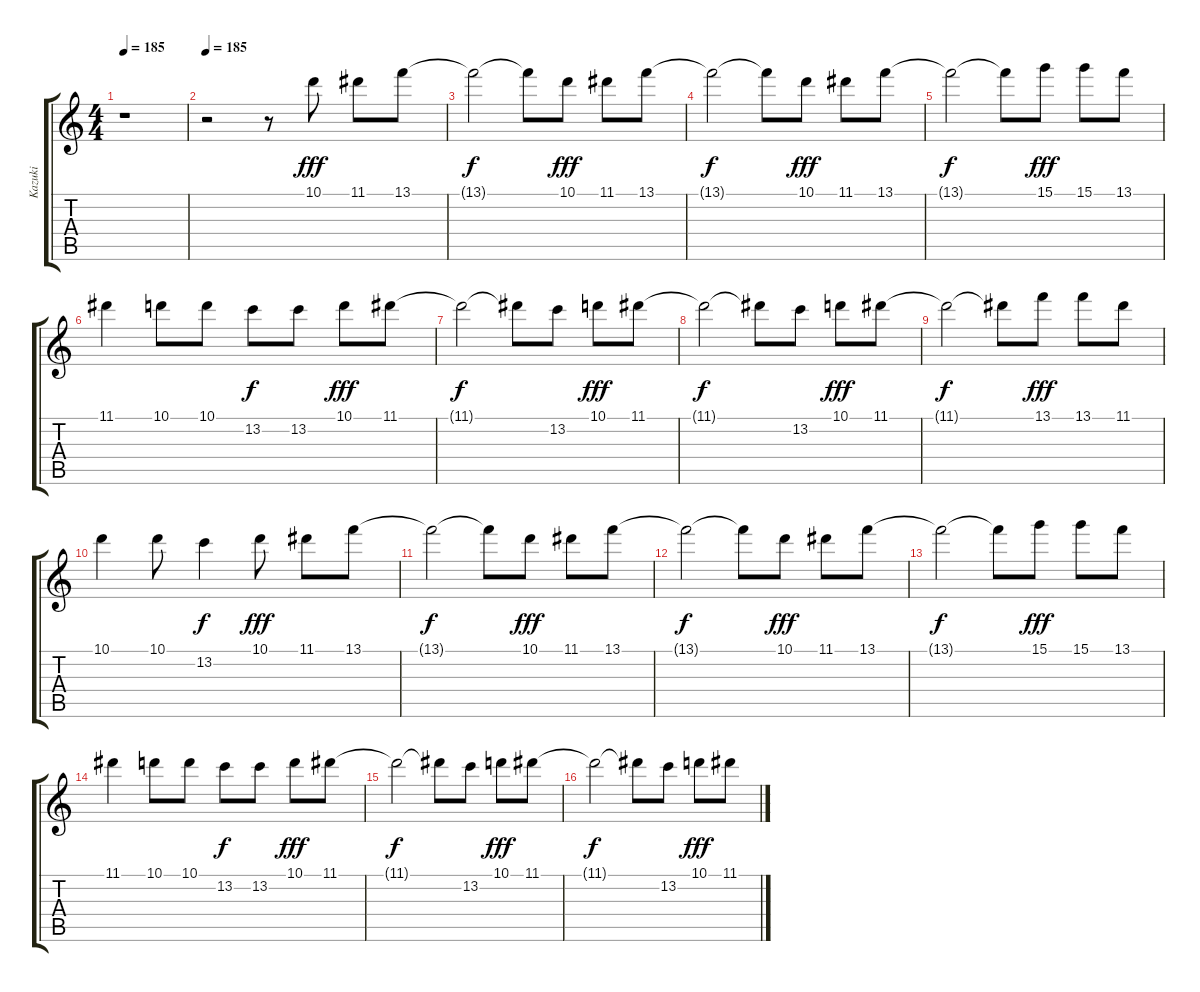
\track ("Kazuki" "Kazuki") {instrument overdrivenguitar}
\staff {score tabs}
\tuning (E4 B3 G3 D3 A2 E2) {hide}
\ts (4 4)
\tempo 185
\clef g2
\ks c
r.1{dy fff instrument overdrivenguitar} |
\tempo 185
r.2 r.8 10.1.8 11.1.8 13.1.8 |
13.1{t}.2{dy f} 13.1{t}.8 10.1.8{dy fff} 11.1.8 13.1.8 |
13.1{t}.2{dy f} 13.1{t}.8 10.1.8{dy fff} 11.1.8 13.1.8 |
13.1{t}.2{dy f} 13.1{t}.8 15.1.8{dy fff} 15.1.8 13.1.8 |
11.1.4 10.1.8 10.1.8 13.2.8{dy f} 13.2.8 10.1.8{dy fff} 11.1.8 |
11.1{t}.2{dy f} 11.1{t}.8 13.2.8 10.1.8{dy fff} 11.1.8 |
11.1{t}.2{dy f} 11.1{t}.8 13.2.8 10.1.8{dy fff} 11.1.8 |
11.1{t}.2{dy f} 11.1{t}.8 13.1.8{dy fff} 13.1.8 11.1.8 |
10.1.4 10.1.8 13.2.4{dy f} 10.1.8{dy fff} 11.1.8 13.1.8 |
13.1{t}.2{dy f} 13.1{t}.8 10.1.8{dy fff} 11.1.8 13.1.8 |
13.1{t}.2{dy f} 13.1{t}.8 10.1.8{dy fff} 11.1.8 13.1.8 |
13.1{t}.2{dy f} 13.1{t}.8 15.1.8{dy fff} 15.1.8 13.1.8 |
11.1.4 10.1.8 10.1.8 13.2.8{dy f} 13.2.8 10.1.8{dy fff} 11.1.8 |
11.1{t}.2{dy f} 11.1{t}.8 13.2.8 10.1.8{dy fff} 11.1.8 |
11.1{t}.2{dy f} 11.1{t}.8 13.2.8 10.1.8{dy fff} 11.1.8
